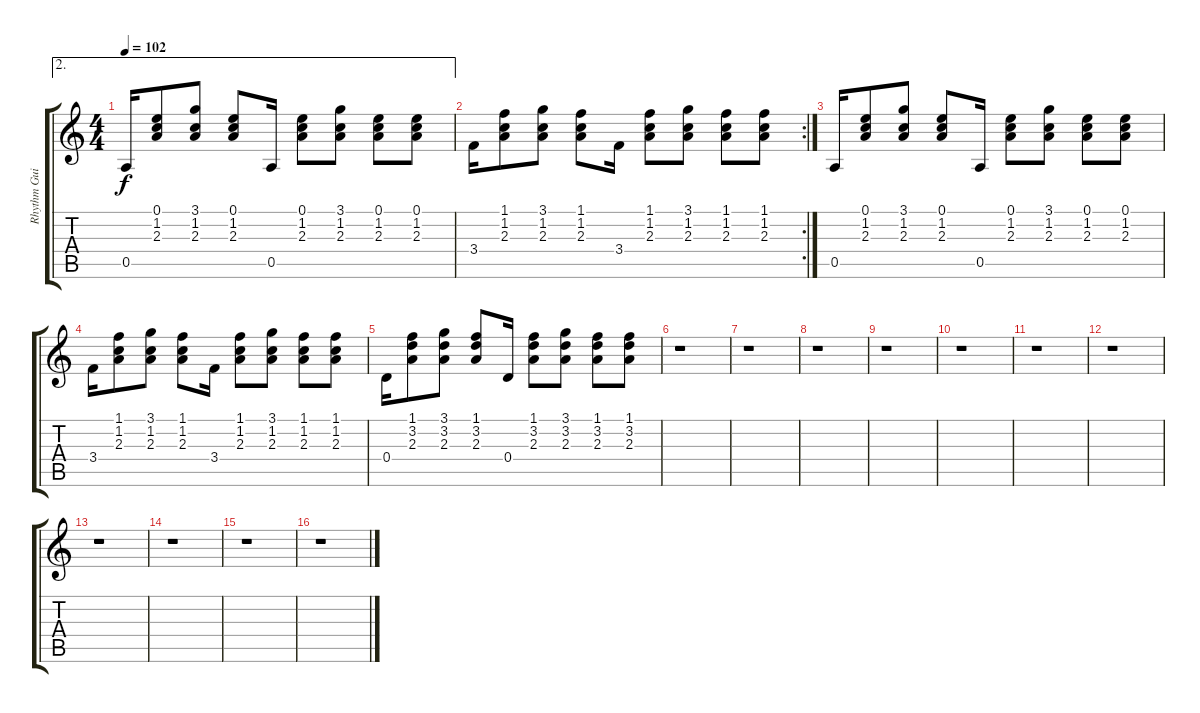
\track ("Rhythm Guitar " "Rhythm Gui") {instrument acousticguitarnylon}
\staff {score tabs}
\tuning (E4 B3 G3 D3 A2 E2) {hide}
\ae 2
\ts (4 4)
\tempo 102
\clef g2
\ks c
0.5.16{dy f} (0.1 1.2 2.3).8 (3.1 1.2 2.3).8 (0.1 1.2 2.3).8 0.5.16 (0.1 1.2 2.3).8 (3.1 1.2 2.3).8 (0.1 1.2 2.3).8 (0.1 1.2 2.3).8 |
\rc 2
3.4.16 (1.1 1.2 2.3).8 (3.1 1.2 2.3).8 (1.1 1.2 2.3).8 3.4.16 (1.1 1.2 2.3).8 (3.1 1.2 2.3).8 (1.1 1.2 2.3).8 (1.1 1.2 2.3).8 |
0.5.16 (0.1 1.2 2.3).8 (3.1 1.2 2.3).8 (0.1 1.2 2.3).8 0.5.16 (0.1 1.2 2.3).8 (3.1 1.2 2.3).8 (0.1 1.2 2.3).8 (0.1 1.2 2.3).8 |
3.4.16 (1.1 1.2 2.3).8 (3.1 1.2 2.3).8 (1.1 1.2 2.3).8 3.4.16 (1.1 1.2 2.3).8 (3.1 1.2 2.3).8 (1.1 1.2 2.3).8 (1.1 1.2 2.3).8 |
0.4.16 (1.1 3.2 2.3).8 (3.1 3.2 2.3).8 (1.1 3.2 2.3).8 0.4.16 (1.1 3.2 2.3).8 (3.1 3.2 2.3).8 (1.1 3.2 2.3).8 (1.1 3.2 2.3).8 |
r.1 |
r.1 |
r.1 |
r.1 |
r.1 |
r.1 |
r.1 |
r.1 |
r.1 |
r.1 |
r.1
